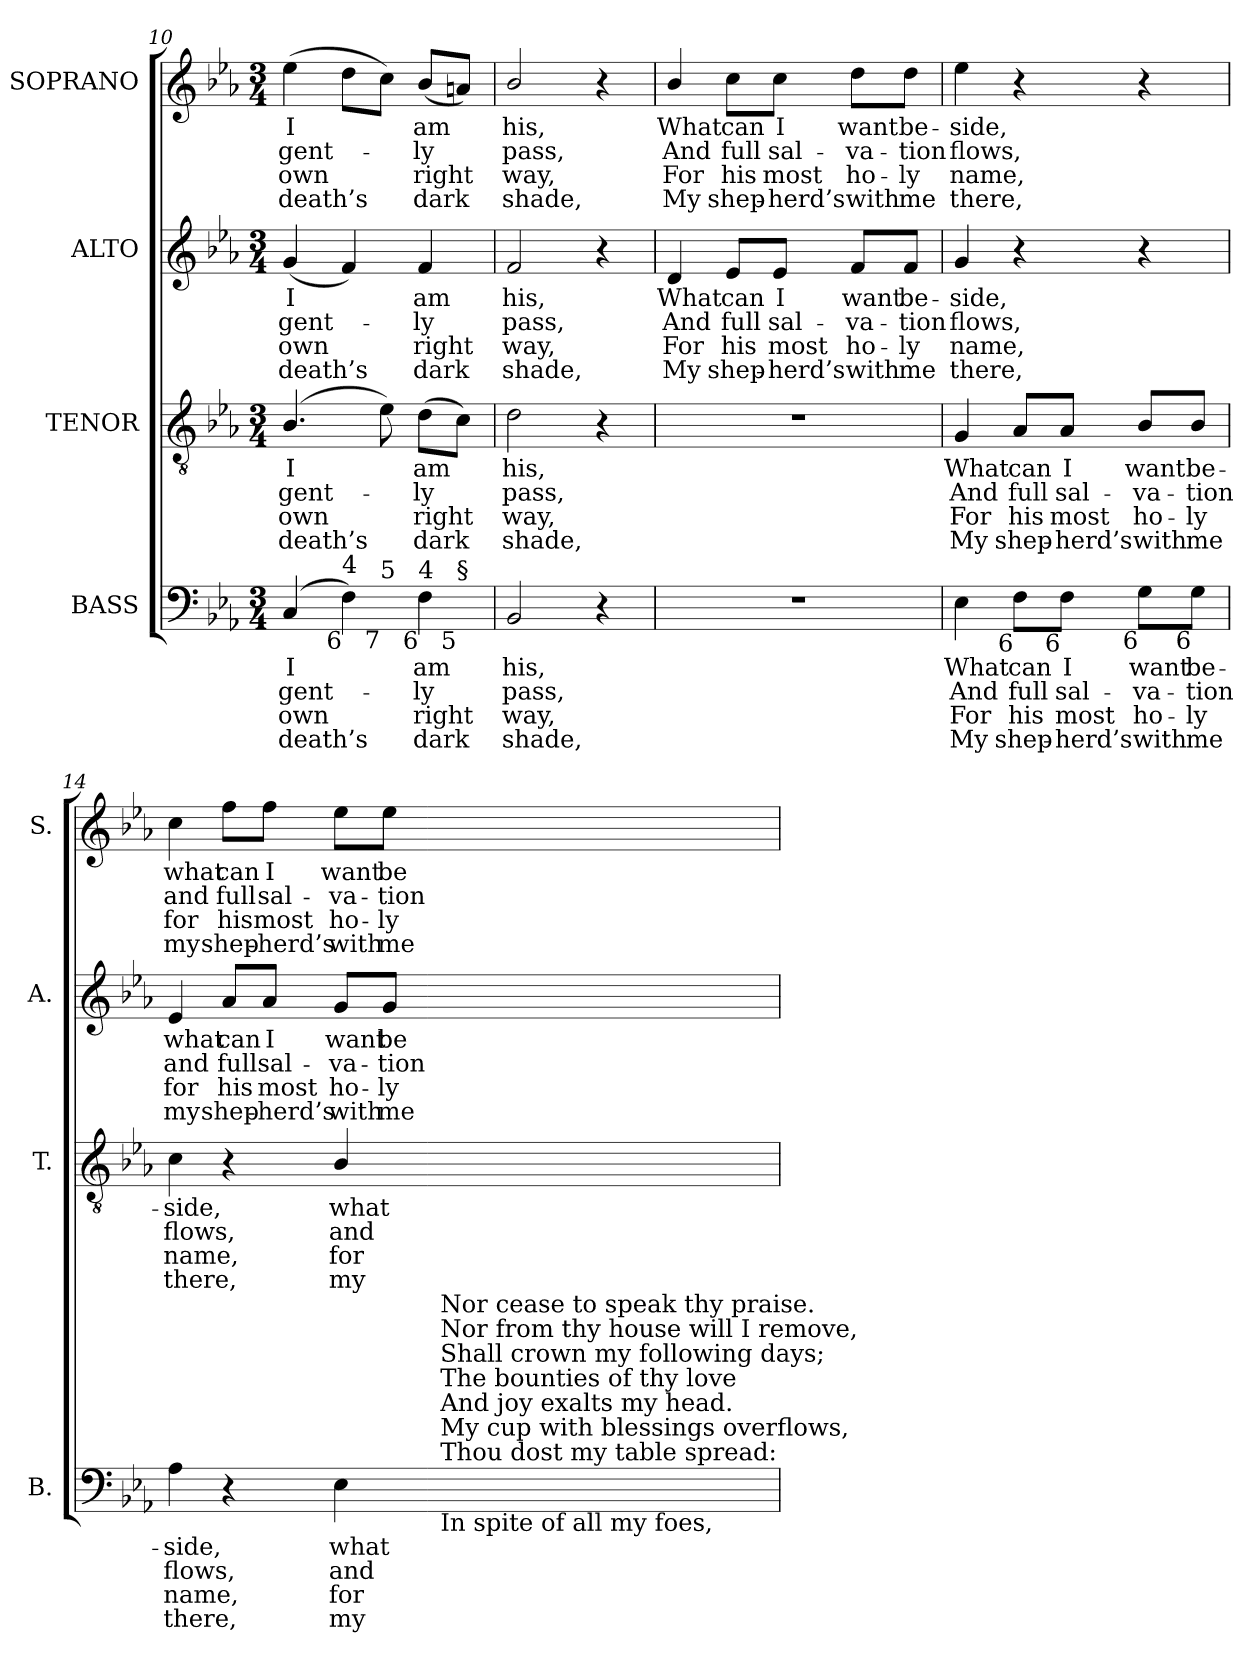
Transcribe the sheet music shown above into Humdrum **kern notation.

**kern	**text	**text	**text	**text	**kern	**text	**text	**text	**text	**kern	**text	**text	**text	**text	**kern	**text	**text	**text	**text
*part4	*part4	*part4	*part4	*part4	*part3	*part3	*part3	*part3	*part3	*part2	*part2	*part2	*part2	*part2	*part1	*part1	*part1	*part1	*part1
*staff4	*staff4	*staff4	*staff4	*staff4	*staff3	*staff3	*staff3	*staff3	*staff3	*staff2	*staff2	*staff2	*staff2	*staff2	*staff1	*staff1	*staff1	*staff1	*staff1
*I"BASS	*	*	*	*	*I"TENOR	*	*	*	*	*I"ALTO	*	*	*	*	*I"SOPRANO	*	*	*	*
*I'B.	*	*	*	*	*I'T.	*	*	*	*	*I'A.	*	*	*	*	*I'S.	*	*	*	*
*clefF4	*	*	*	*	*clefGv2	*	*	*	*	*clefG2	*	*	*	*	*clefG2	*	*	*	*
*	*	*	*	*	*ITrd7c12	*	*	*	*	*	*	*	*	*	*	*	*	*	*
*k[b-e-a-]	*	*	*	*	*k[b-e-a-]	*	*	*	*	*k[b-e-a-]	*	*	*	*	*k[b-e-a-]	*	*	*	*
*E-:	*	*	*	*	*E-:	*	*	*	*	*E-:	*	*	*	*	*E-:	*	*	*	*
*M3/4	*	*	*	*	*M3/4	*	*	*	*	*M3/4	*	*	*	*	*M3/4	*	*	*	*
=10	=10	=10	=10	=10	=10	=10	=10	=10	=10	=10	=10	=10	=10	=10	=10	=10	=10	=10	=10
!	!LO:LY:b:color=#000000	!LO:LY:b:color=#000000	!LO:LY:b:color=#000000	!LO:LY:b:color=#000000	!	!	!	!	!	!	!	!	!	!	!	!	!	!	!
!	!	!	!	!	!	!LO:LY:b:color=#000000	!LO:LY:b:color=#000000	!LO:LY:b:color=#000000	!LO:LY:b:color=#000000	!	!	!	!	!	!	!	!	!	!
!	!	!	!	!	!	!	!	!	!	!	!LO:LY:b:color=#000000	!LO:LY:b:color=#000000	!LO:LY:b:color=#000000	!LO:LY:b:color=#000000	!	!	!	!	!
!LO:TX:b:rj:t=7	!	!	!	!	!	!	!	!	!	!	!	!	!	!	!	!	!	!	!
!	!	!	!	!	!	!	!	!	!	!	!	!	!	!	!	!LO:LY:b:color=#000000	!LO:LY:b:color=#000000	!LO:LY:b:color=#000000	!LO:LY:b:color=#000000
*^	*	*	*	*	*	*	*	*	*	*	*	*	*	*	*	*	*	*	*
*	*^	*	*	*	*	*	*	*	*	*	*	*	*	*	*	*	*	*	*	*
(4Ci/	4.ryy	2ryy	I	gent-	own	death’s	(4.BB-i/	I	gent-	own	death’s	(4gi/	I	gent-	own	death’s	(4ee-i\	I	gent-	own	death’s
!LO:TX:b:rj:t=6	!	!	!	!	!	!	!	!	!	!	!	!	!	!	!	!	!	!	!	!	!
!LO:TX:t=4	!	!	!	!	!	!	!	!	!	!	!	!	!	!	!	!	!	!	!	!	!
4Fi\)	.	.	.	.	.	.	.	.	.	.	.	4fi/)	.	.	.	.	8ddi\L	.	.	.	.
!	!LO:TX:b:rj:t=7	!	!	!	!	!	!	!	!	!	!	!	!	!	!	!	!	!	!	!	!
!	!LO:TX:t=5	!	!	!	!	!	!	!	!	!	!	!	!	!	!	!	!	!	!	!	!
.	4.ryy	.	.	.	.	.	8E-i\)	.	.	.	.	.	.	.	.	.	8cci\J)	.	.	.	.
!	!	!	!LO:LY:b:color=#000000	!LO:LY:b:color=#000000	!LO:LY:b:color=#000000	!LO:LY:b:color=#000000	!	!	!	!	!	!	!	!	!	!	!	!	!	!	!
!	!	!	!	!	!	!	!	!LO:LY:b:color=#000000	!LO:LY:b:color=#000000	!LO:LY:b:color=#000000	!LO:LY:b:color=#000000	!	!	!	!	!	!	!	!	!	!
!	!	!	!	!	!	!	!	!	!	!	!	!	!LO:LY:b:color=#000000	!LO:LY:b:color=#000000	!LO:LY:b:color=#000000	!LO:LY:b:color=#000000	!	!	!	!	!
!LO:TX:b:rj:t=6	!	!	!	!	!	!	!	!	!	!	!	!	!	!	!	!	!	!	!	!	!
!LO:TX:t=4	!	!	!	!	!	!	!	!	!	!	!	!	!	!	!	!	!	!	!	!	!
!	!	!	!	!	!	!	!	!	!	!	!	!	!	!	!	!	!	!LO:LY:b:color=#000000	!LO:LY:b:color=#000000	!LO:LY:b:color=#000000	!LO:LY:b:color=#000000
4Fi\	.	8ryy	am	-ly	right	dark	(8Di\L	am	-ly	right	dark	4fi/	am	-ly	right	dark	(8b-i/L	am	-ly	right	dark
!	!	!LO:TX:b:rj:t=5	!	!	!	!	!	!	!	!	!	!	!	!	!	!	!	!	!	!	!
!	!	!LO:TX:t=§	!	!	!	!	!	!	!	!	!	!	!	!	!	!	!	!	!	!	!
.	.	8ryy	.	.	.	.	8Ci\J)	.	.	.	.	.	.	.	.	.	8ani/J)	.	.	.	.
*v	*v	*v	*	*	*	*	*	*	*	*	*	*	*	*	*	*	*	*	*	*	*
=11	=11	=11	=11	=11	=11	=11	=11	=11	=11	=11	=11	=11	=11	=11	=11	=11	=11	=11	=11
*^	*	*	*	*	*	*	*	*	*	*	*	*	*	*	*	*	*	*	*
*	*^	*	*	*	*	*	*	*	*	*	*	*	*	*	*	*	*	*	*	*
!	!	!	!LO:LY:b:color=#000000	!LO:LY:b:color=#000000	!LO:LY:b:color=#000000	!LO:LY:b:color=#000000	!	!	!	!	!	!	!	!	!	!	!	!	!	!	!
*v	*v	*v	*	*	*	*	*	*	*	*	*	*	*	*	*	*	*	*	*	*	*
*^	*	*	*	*	*	*	*	*	*	*	*	*	*	*	*	*	*	*	*
*	*^	*	*	*	*	*	*	*	*	*	*	*	*	*	*	*	*	*	*	*
!	!	!	!	!	!	!	!	!LO:LY:b:color=#000000	!LO:LY:b:color=#000000	!LO:LY:b:color=#000000	!LO:LY:b:color=#000000	!	!	!	!	!	!	!	!	!	!
*v	*v	*v	*	*	*	*	*	*	*	*	*	*	*	*	*	*	*	*	*	*	*
*^	*	*	*	*	*	*	*	*	*	*	*	*	*	*	*	*	*	*	*
*	*^	*	*	*	*	*	*	*	*	*	*	*	*	*	*	*	*	*	*	*
!	!	!	!	!	!	!	!	!	!	!	!	!	!LO:LY:b:color=#000000	!LO:LY:b:color=#000000	!LO:LY:b:color=#000000	!LO:LY:b:color=#000000	!	!	!	!	!
*v	*v	*v	*	*	*	*	*	*	*	*	*	*	*	*	*	*	*	*	*	*	*
*^	*	*	*	*	*	*	*	*	*	*	*	*	*	*	*	*	*	*	*
*	*^	*	*	*	*	*	*	*	*	*	*	*	*	*	*	*	*	*	*	*
!	!	!	!	!	!	!	!	!	!	!	!	!	!	!	!	!	!	!LO:LY:b:color=#000000	!LO:LY:b:color=#000000	!LO:LY:b:color=#000000	!LO:LY:b:color=#000000
*v	*v	*v	*	*	*	*	*	*	*	*	*	*	*	*	*	*	*	*	*	*	*
2BB-i/	his,	pass,	way,	shade,	2Di\	his,	pass,	way,	shade,	2fi/	his,	pass,	way,	shade,	2b-i/	his,	pass,	way,	shade,
4r	.	.	.	.	4r	.	.	.	.	4r	.	.	.	.	4r	.	.	.	.
=12	=12	=12	=12	=12	=12	=12	=12	=12	=12	=12	=12	=12	=12	=12	=12	=12	=12	=12	=12
!LO:N:vis=1	!	!	!	!	!LO:N:vis=1	!	!	!	!	!	!	!	!	!	!	!	!	!	!
!	!	!	!	!	!	!	!	!	!	!	!LO:LY:b:color=#000000	!LO:LY:b:color=#000000	!LO:LY:b:color=#000000	!LO:LY:b:color=#000000	!	!	!	!	!
!	!	!	!	!	!	!	!	!	!	!	!	!	!	!	!	!LO:LY:b:color=#000000	!LO:LY:b:color=#000000	!LO:LY:b:color=#000000	!LO:LY:b:color=#000000
2.r	.	.	.	.	2.r	.	.	.	.	4di/	What	And	For	My	4b-i/	What	And	For	My
!	!	!	!	!	!	!	!	!	!	!	!LO:LY:b:color=#000000	!LO:LY:b:color=#000000	!LO:LY:b:color=#000000	!LO:LY:b:color=#000000	!	!	!	!	!
!	!	!	!	!	!	!	!	!	!	!	!	!	!	!	!	!LO:LY:b:color=#000000	!LO:LY:b:color=#000000	!LO:LY:b:color=#000000	!LO:LY:b:color=#000000
.	.	.	.	.	.	.	.	.	.	8e-i/L	can	full	his	shep-	8cci\L	can	full	his	shep-
!	!	!	!	!	!	!	!	!	!	!	!LO:LY:b:color=#000000	!LO:LY:b:color=#000000	!LO:LY:b:color=#000000	!LO:LY:b:color=#000000	!	!	!	!	!
!	!	!	!	!	!	!	!	!	!	!	!	!	!	!	!	!LO:LY:b:color=#000000	!LO:LY:b:color=#000000	!LO:LY:b:color=#000000	!LO:LY:b:color=#000000
.	.	.	.	.	.	.	.	.	.	8e-i/J	I	sal-	-most	herd’s	8cci\J	I	sal-	-most	herd’s
!	!	!	!	!	!	!	!	!	!	!	!LO:LY:b:color=#000000	!LO:LY:b:color=#000000	!LO:LY:b:color=#000000	!LO:LY:b:color=#000000	!	!	!	!	!
!	!	!	!	!	!	!	!	!	!	!	!	!	!	!	!	!LO:LY:b:color=#000000	!LO:LY:b:color=#000000	!LO:LY:b:color=#000000	!LO:LY:b:color=#000000
.	.	.	.	.	.	.	.	.	.	8fi/L	want	-va-	ho-	-with	8ddi\L	want	-va-	ho-	-with
!	!	!	!	!	!	!	!	!	!	!	!LO:LY:b:color=#000000	!LO:LY:b:color=#000000	!LO:LY:b:color=#000000	!LO:LY:b:color=#000000	!	!	!	!	!
!	!	!	!	!	!	!	!	!	!	!	!	!	!	!	!	!LO:LY:b:color=#000000	!LO:LY:b:color=#000000	!LO:LY:b:color=#000000	!LO:LY:b:color=#000000
.	.	.	.	.	.	.	.	.	.	8fi/J	be-	-tion	ly	me	8ddi\J	be-	-tion	ly	me
=13	=13	=13	=13	=13	=13	=13	=13	=13	=13	=13	=13	=13	=13	=13	=13	=13	=13	=13	=13
!	!LO:LY:b:color=#000000	!LO:LY:b:color=#000000	!LO:LY:b:color=#000000	!LO:LY:b:color=#000000	!	!	!	!	!	!	!	!	!	!	!	!	!	!	!
!	!	!	!	!	!	!LO:LY:b:color=#000000	!LO:LY:b:color=#000000	!LO:LY:b:color=#000000	!LO:LY:b:color=#000000	!	!	!	!	!	!	!	!	!	!
!	!	!	!	!	!	!	!	!	!	!	!LO:LY:b:color=#000000	!LO:LY:b:color=#000000	!LO:LY:b:color=#000000	!LO:LY:b:color=#000000	!	!	!	!	!
!	!	!	!	!	!	!	!	!	!	!	!	!	!	!	!	!LO:LY:b:color=#000000	!LO:LY:b:color=#000000	!LO:LY:b:color=#000000	!LO:LY:b:color=#000000
4E-i\	What	And	For	My	4GGi/	What	And	For	My	4gi/	-side,	flows,	name,	there,	4ee-i\	-side,	flows,	name,	there,
!	!LO:LY:b:color=#000000	!LO:LY:b:color=#000000	!LO:LY:b:color=#000000	!LO:LY:b:color=#000000	!	!	!	!	!	!	!	!	!	!	!	!	!	!	!
!LO:TX:b:rj:t=6	!	!	!	!	!	!	!	!	!	!	!	!	!	!	!	!	!	!	!
!	!	!	!	!	!	!LO:LY:b:color=#000000	!LO:LY:b:color=#000000	!LO:LY:b:color=#000000	!LO:LY:b:color=#000000	!	!	!	!	!	!	!	!	!	!
8Fi\L	can	full	his	shep-	8AA-i/L	can	full	his	shep-	4r	.	.	.	.	4r	.	.	.	.
!	!LO:LY:b:color=#000000	!LO:LY:b:color=#000000	!LO:LY:b:color=#000000	!LO:LY:b:color=#000000	!	!	!	!	!	!	!	!	!	!	!	!	!	!	!
!LO:TX:b:rj:t=6	!	!	!	!	!	!	!	!	!	!	!	!	!	!	!	!	!	!	!
!	!	!	!	!	!	!LO:LY:b:color=#000000	!LO:LY:b:color=#000000	!LO:LY:b:color=#000000	!LO:LY:b:color=#000000	!	!	!	!	!	!	!	!	!	!
8Fi\J	I	sal-	-most	herd’s	8AA-i/J	I	sal-	-most	herd’s	.	.	.	.	.	.	.	.	.	.
!	!LO:LY:b:color=#000000	!LO:LY:b:color=#000000	!LO:LY:b:color=#000000	!LO:LY:b:color=#000000	!	!	!	!	!	!	!	!	!	!	!	!	!	!	!
!LO:TX:b:rj:t=6	!	!	!	!	!	!	!	!	!	!	!	!	!	!	!	!	!	!	!
!	!	!	!	!	!	!LO:LY:b:color=#000000	!LO:LY:b:color=#000000	!LO:LY:b:color=#000000	!LO:LY:b:color=#000000	!	!	!	!	!	!	!	!	!	!
8Gi\L	want	-va-	ho-	-with	8BB-i/L	want	-va-	ho-	-with	4r	.	.	.	.	4r	.	.	.	.
!	!LO:LY:b:color=#000000	!LO:LY:b:color=#000000	!LO:LY:b:color=#000000	!LO:LY:b:color=#000000	!	!	!	!	!	!	!	!	!	!	!	!	!	!	!
!LO:TX:b:rj:t=6	!	!	!	!	!	!	!	!	!	!	!	!	!	!	!	!	!	!	!
!	!	!	!	!	!	!LO:LY:b:color=#000000	!LO:LY:b:color=#000000	!LO:LY:b:color=#000000	!LO:LY:b:color=#000000	!	!	!	!	!	!	!	!	!	!
8Gi\J	be-	-tion	ly	me	8BB-i/J	be-	-tion	ly	me	.	.	.	.	.	.	.	.	.	.
!!LO:PB:g=z
=14	=14	=14	=14	=14	=14	=14	=14	=14	=14	=14	=14	=14	=14	=14	=14	=14	=14	=14	=14
!	!LO:LY:b:color=#000000	!LO:LY:b:color=#000000	!LO:LY:b:color=#000000	!LO:LY:b:color=#000000	!	!	!	!	!	!	!	!	!	!	!	!	!	!	!
!	!	!	!	!	!	!LO:LY:b:color=#000000	!LO:LY:b:color=#000000	!LO:LY:b:color=#000000	!LO:LY:b:color=#000000	!	!	!	!	!	!	!	!	!	!
!	!	!	!	!	!	!	!	!	!	!	!LO:LY:b:color=#000000	!LO:LY:b:color=#000000	!LO:LY:b:color=#000000	!LO:LY:b:color=#000000	!	!	!	!	!
!LO:TX:b:t=Notes&colon;	!	!	!	!	!	!	!	!	!	!	!	!	!	!	!	!	!	!	!
!LO:TX:t=The order of staves in the source is Tenor - [Alto] - Air - [Bass], with the alto part printed in the treble clef an octave above	!	!	!	!	!	!	!	!	!	!	!	!	!	!	!	!	!	!	!
!LO:TX:t=sounding pitch.	!	!	!	!	!	!	!	!	!	!	!	!	!	!	!	!	!	!	!
!LO:TX:t=Only the first verse of text is given in the source&colon; subsequent verses have here been added editorially.	!	!	!	!	!	!	!	!	!	!	!	!	!	!	!	!	!	!	!
!LO:TX:t=The soprano G and alto E	!	!	!	!	!	!	!	!	!	!	!	!	!	!	!	!	!	!	!
!LO:TX:t=b	!	!	!	!	!	!	!	!	!	!	!	!	!	!	!	!	!	!	!
!LO:TX:t=on beat 1 of bar 6 and the soprano A	!	!	!	!	!	!	!	!	!	!	!	!	!	!	!	!	!	!	!
!LO:TX:t=b	!	!	!	!	!	!	!	!	!	!	!	!	!	!	!	!	!	!	!
!LO:TX:t=on beat 1 of bar 8 are given as small grace notes in the	!	!	!	!	!	!	!	!	!	!	!	!	!	!	!	!	!	!	!
!LO:TX:t=source. These have been expanded editorially, with their respective time values taken in each case from the following note	!	!	!	!	!	!	!	!	!	!	!	!	!	!	!	!	!	!	!
!LO:TX:t=to which they are slurred (in each case, this following note is printed as a minim in the source).	!	!	!	!	!	!	!	!	!	!	!	!	!	!	!	!	!	!	!
!	!	!	!	!	!	!	!	!	!	!	!	!	!	!	!	!LO:LY:b:color=#000000	!LO:LY:b:color=#000000	!LO:LY:b:color=#000000	!LO:LY:b:color=#000000
*^	*	*	*	*	*	*	*	*	*	*	*	*	*	*	*	*	*	*	*
4A-i\	2ryy	-side,	flows,	name,	there,	4Ci\	-side,	flows,	name,	there,	4e-i/	what	and	for	my	4cci\	what	and	for	my
!	!	!	!	!	!	!	!	!	!	!	!	!LO:LY:b:color=#000000	!LO:LY:b:color=#000000	!LO:LY:b:color=#000000	!LO:LY:b:color=#000000	!	!	!	!	!
!	!	!	!	!	!	!	!	!	!	!	!	!	!	!	!	!	!LO:LY:b:color=#000000	!LO:LY:b:color=#000000	!LO:LY:b:color=#000000	!LO:LY:b:color=#000000
4r	.	.	.	.	.	4r	.	.	.	.	8a-i/L	can	full	his	shep-	8ffi\L	can	full	his	shep-
!	!	!	!	!	!	!	!	!	!	!	!	!LO:LY:b:color=#000000	!LO:LY:b:color=#000000	!LO:LY:b:color=#000000	!LO:LY:b:color=#000000	!	!	!	!	!
!	!	!	!	!	!	!	!	!	!	!	!	!	!	!	!	!	!LO:LY:b:color=#000000	!LO:LY:b:color=#000000	!LO:LY:b:color=#000000	!LO:LY:b:color=#000000
.	.	.	.	.	.	.	.	.	.	.	8a-i/J	I	sal-	-most	herd’s	8ffi\J	I	sal-	-most	herd’s
!	!	!LO:LY:b:color=#000000	!LO:LY:b:color=#000000	!LO:LY:b:color=#000000	!LO:LY:b:color=#000000	!	!	!	!	!	!	!	!	!	!	!	!	!	!	!
!	!	!	!	!	!	!	!LO:LY:b:color=#000000	!LO:LY:b:color=#000000	!LO:LY:b:color=#000000	!LO:LY:b:color=#000000	!	!	!	!	!	!	!	!	!	!
!	!	!	!	!	!	!	!	!	!	!	!	!LO:LY:b:color=#000000	!LO:LY:b:color=#000000	!LO:LY:b:color=#000000	!LO:LY:b:color=#000000	!	!	!	!	!
!	!	!	!	!	!	!	!	!	!	!	!	!	!	!	!	!	!LO:LY:b:color=#000000	!LO:LY:b:color=#000000	!LO:LY:b:color=#000000	!LO:LY:b:color=#000000
4E-i\	8ryy	what	and	for	my	4BB-i/	what	and	for	my	8gi/L	want	-va-	ho-	-with	8ee-i\L	want	-va-	ho-	-with
!	!	!	!	!	!	!	!	!	!	!	!	!LO:LY:b:color=#000000	!LO:LY:b:color=#000000	!LO:LY:b:color=#000000	!LO:LY:b:color=#000000	!	!	!	!	!
!	!	!	!	!	!	!	!	!	!	!	!	!	!	!	!	!	!LO:LY:b:color=#000000	!LO:LY:b:color=#000000	!LO:LY:b:color=#000000	!LO:LY:b:color=#000000
.	16ryy	.	.	.	.	.	.	.	.	.	8gi/J	be-	-tion	ly	me	8ee-i\J	be-	-tion	ly	me
.	32ryy	.	.	.	.	.	.	.	.	.	.	.	.	.	.	.	.	.	.	.
.	64ryy	.	.	.	.	.	.	.	.	.	.	.	.	.	.	.	.	.	.	.
.	128...ryy	.	.	.	.	.	.	.	.	.	.	.	.	.	.	.	.	.	.	.
!	!LO:TX:b:t=In spite of all my foes,	!	!	!	!	!	!	!	!	!	!	!	!	!	!	!	!	!	!	!
!	!LO:TX:t=Thou dost my table spread&colon;	!	!	!	!	!	!	!	!	!	!	!	!	!	!	!	!	!	!	!
!	!LO:TX:t=My cup with blessings overflows,	!	!	!	!	!	!	!	!	!	!	!	!	!	!	!	!	!	!	!
!	!LO:TX:t=And joy exalts my head.	!	!	!	!	!	!	!	!	!	!	!	!	!	!	!	!	!	!	!
!	!LO:TX:t=The bounties of thy love	!	!	!	!	!	!	!	!	!	!	!	!	!	!	!	!	!	!	!
!	!LO:TX:t=Shall crown my following days;	!	!	!	!	!	!	!	!	!	!	!	!	!	!	!	!	!	!	!
!	!LO:TX:t=Nor from thy house will I remove,	!	!	!	!	!	!	!	!	!	!	!	!	!	!	!	!	!	!	!
!	!LO:TX:t=Nor cease to speak thy praise.	!	!	!	!	!	!	!	!	!	!	!	!	!	!	!	!	!	!	!
.	1024ryy	.	.	.	.	.	.	.	.	.	.	.	.	.	.	.	.	.	.	.
*v	*v	*	*	*	*	*	*	*	*	*	*	*	*	*	*	*	*	*	*	*
=	=	=	=	=	=	=	=	=	=	=	=	=	=	=	=	=	=	=	=
*-	*-	*-	*-	*-	*-	*-	*-	*-	*-	*-	*-	*-	*-	*-	*-	*-	*-	*-	*-
